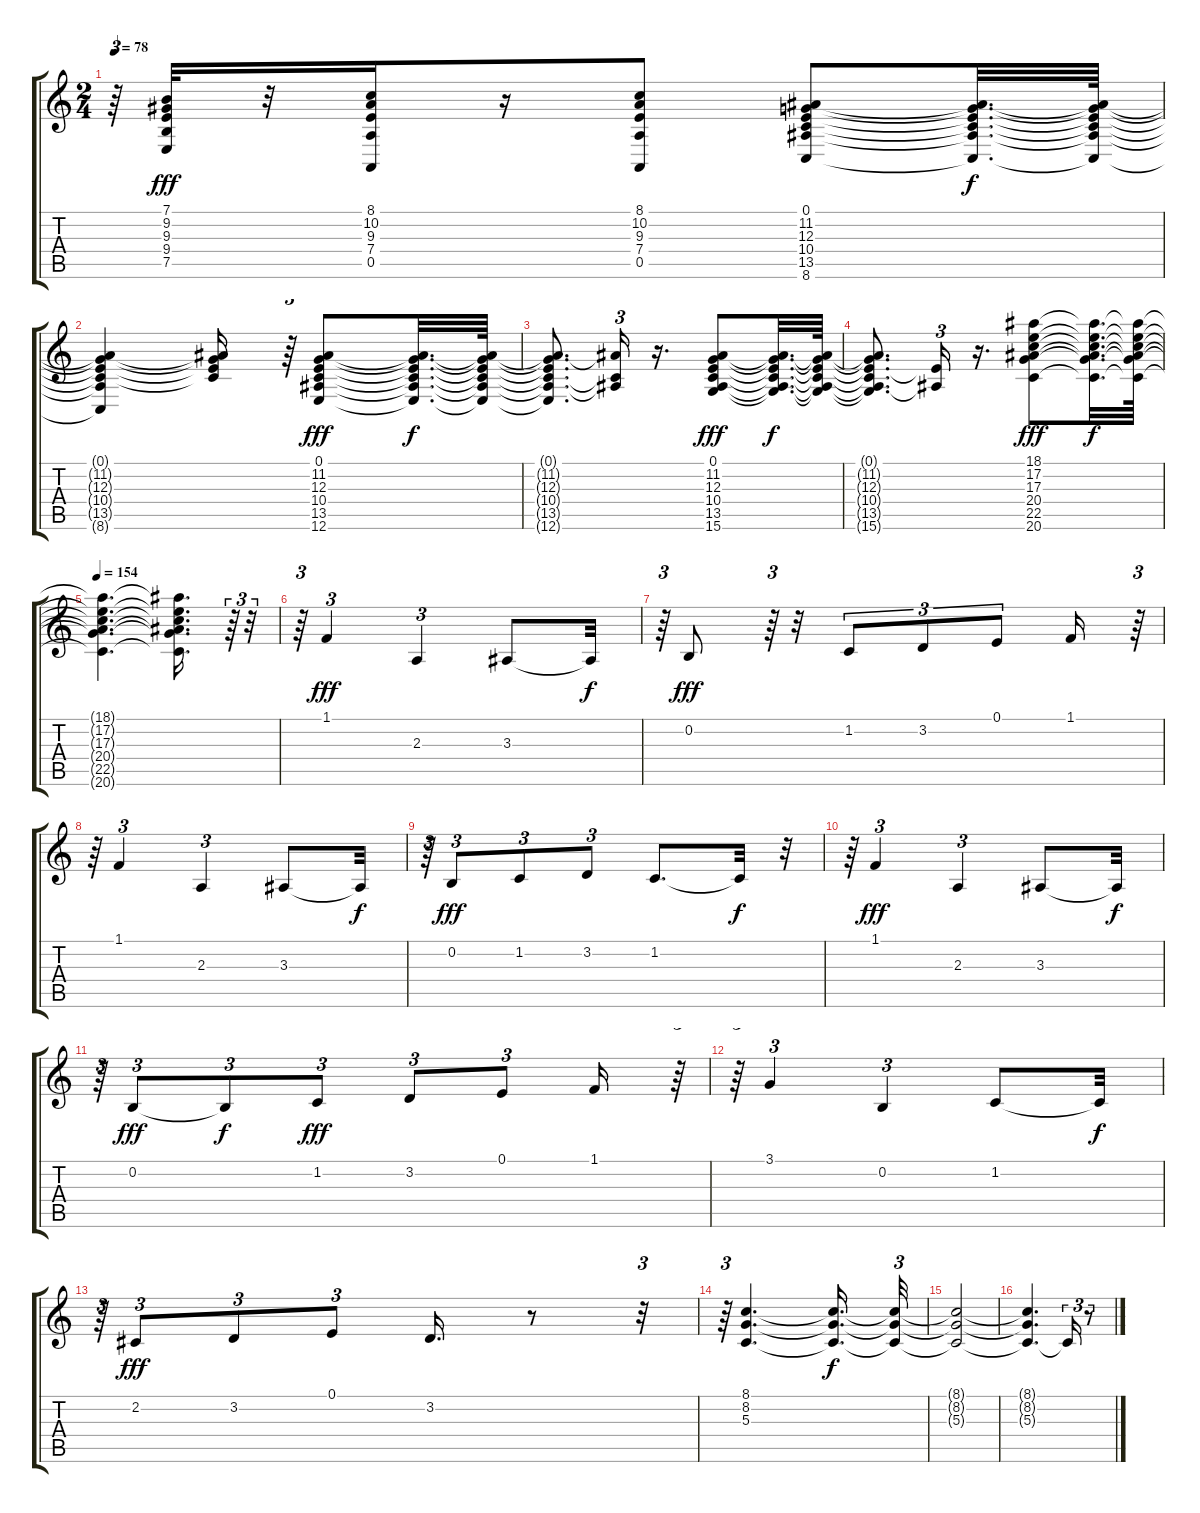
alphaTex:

\track "" {instrument acousticgrandpiano}
\staff {score tabs}
\tuning (E4 B3 G3 D3 A2 E2) {hide}
\ts (2 4)
\tempo 78
\clef g2
\ks c
r.64{tu (3 2) dy ff} (7.1 9.2 9.3 9.4 7.5).32{dy fff} r.32 (8.1 10.2 9.3 7.4 0.5).16 r.16 (8.1 10.2 9.3 7.4 0.5).8 (0.1 11.2 12.3 10.4 13.5 8.6).8 (0.1{t} 11.2{t} 12.3{t} 10.4{t} 13.5{t} 8.6{t}).32{d dy f} (0.1{t} 11.2{t} 12.3{t} 10.4{t} 13.5{t} 8.6{t}).64 |
(0.1{t} 11.2{t} 12.3{t} 10.4{t} 13.5{t} 8.6{t}).4 (0.1{t} 11.2{t} 12.3{t} 10.4{t}).16 r.64{tu (3 2)} (0.1 11.2 12.3 10.4 13.5 12.6).8{dy fff} (0.1{t} 11.2{t} 12.3{t} 10.4{t} 13.5{t} 12.6{t}).32{d dy f} (0.1{t} 11.2{t} 12.3{t} 10.4{t} 13.5{t} 12.6{t}).64 |
(0.1{t} 11.2{t} 12.3{t} 10.4{t} 13.5{t} 12.6{t}).8{d} (11.2{t} 10.4{t} 13.5{t}).16{tu (3 2)} r.16{d} (0.1 11.2 12.3 10.4 13.5 15.6).8{dy fff} (0.1{t} 11.2{t} 12.3{t} 10.4{t} 13.5{t} 15.6{t}).32{d dy f} (0.1{t} 11.2{t} 12.3{t} 10.4{t} 13.5{t} 15.6{t}).64 |
(0.1{t} 11.2{t} 12.3{t} 10.4{t} 13.5{t} 15.6{t}).8{d} (0.1{t} 13.5{t}).16{tu (3 2)} r.16{d} (18.1 17.2 17.3 20.4 22.5 20.6).8{dy fff} (18.1{t} 17.2{t} 17.3{t} 20.4{t} 22.5{t} 20.6{t}).32{d dy f} (18.1{t} 17.2{t} 17.3{t} 20.4{t} 22.5{t} 20.6{t}).64 |
\tempo 154
(18.1{t} 17.2{t} 17.3{t} 20.4{t} 22.5{t} 20.6{t}).4{d} (18.1{t} 17.2{t} 17.3{t} 20.4{t} 22.5{t} 20.6{t}).16{d} r.64{tu (3 2)} r.32{tu (3 2)} |
r.64{tu (3 2)} 1.1.4{tu (3 2) dy fff} 2.3.4{tu (3 2)} 3.3.8 3.3{t}.32{dy f} |
r.64{tu (3 2)} 0.2.8{dy fff} r.64{tu (3 2)} r.32 1.2.8{tu (3 2)} 3.2.8{tu (3 2)} 0.1.8{tu (3 2)} 1.1.16 r.64{tu (3 2)} |
r.64{tu (3 2)} 1.1.4{tu (3 2)} 2.3.4{tu (3 2)} 3.3.8 3.3{t}.32{dy f} |
r.64{tu (3 2)} 0.2.8{tu (3 2) dy fff} 1.2.8{tu (3 2)} 3.2.8{tu (3 2)} 1.2.8{d} 1.2{t}.32{dy f} r.32{tu (3 2)} |
r.64{tu (3 2)} 1.1.4{tu (3 2) dy fff} 2.3.4{tu (3 2)} 3.3.8 3.3{t}.32{dy f} |
r.64{tu (3 2)} 0.2.8{tu (3 2) dy fff} 0.2{t}.8{tu (3 2) dy f} 1.2.8{tu (3 2) dy fff} 3.2.8{tu (3 2)} 0.1.8{tu (3 2)} 1.1.16 r.64{tu (3 2)} |
r.64{tu (3 2)} 3.1.4{tu (3 2)} 0.2.4{tu (3 2)} 1.2.8 1.2{t}.32{dy f} |
r.64{tu (3 2)} 2.2.8{tu (3 2) dy fff} 3.2.8{tu (3 2)} 0.1.8{tu (3 2)} 3.2.16{d} r.8 r.32{tu (3 2)} |
r.64{tu (3 2)} (8.1 8.2 5.3).4{d} (8.1{t} 8.2{t} 5.3{t}).16{d dy f} (8.1{t} 8.2{t} 5.3{t}).32{tu (3 2)} |
(8.1{t} 8.2{t} 5.3{t}).2 |
(8.1{t} 8.2{t} 5.3{t}).4{d} 5.3{t}.16{tu (3 2)} r.8{tu (3 2)}
